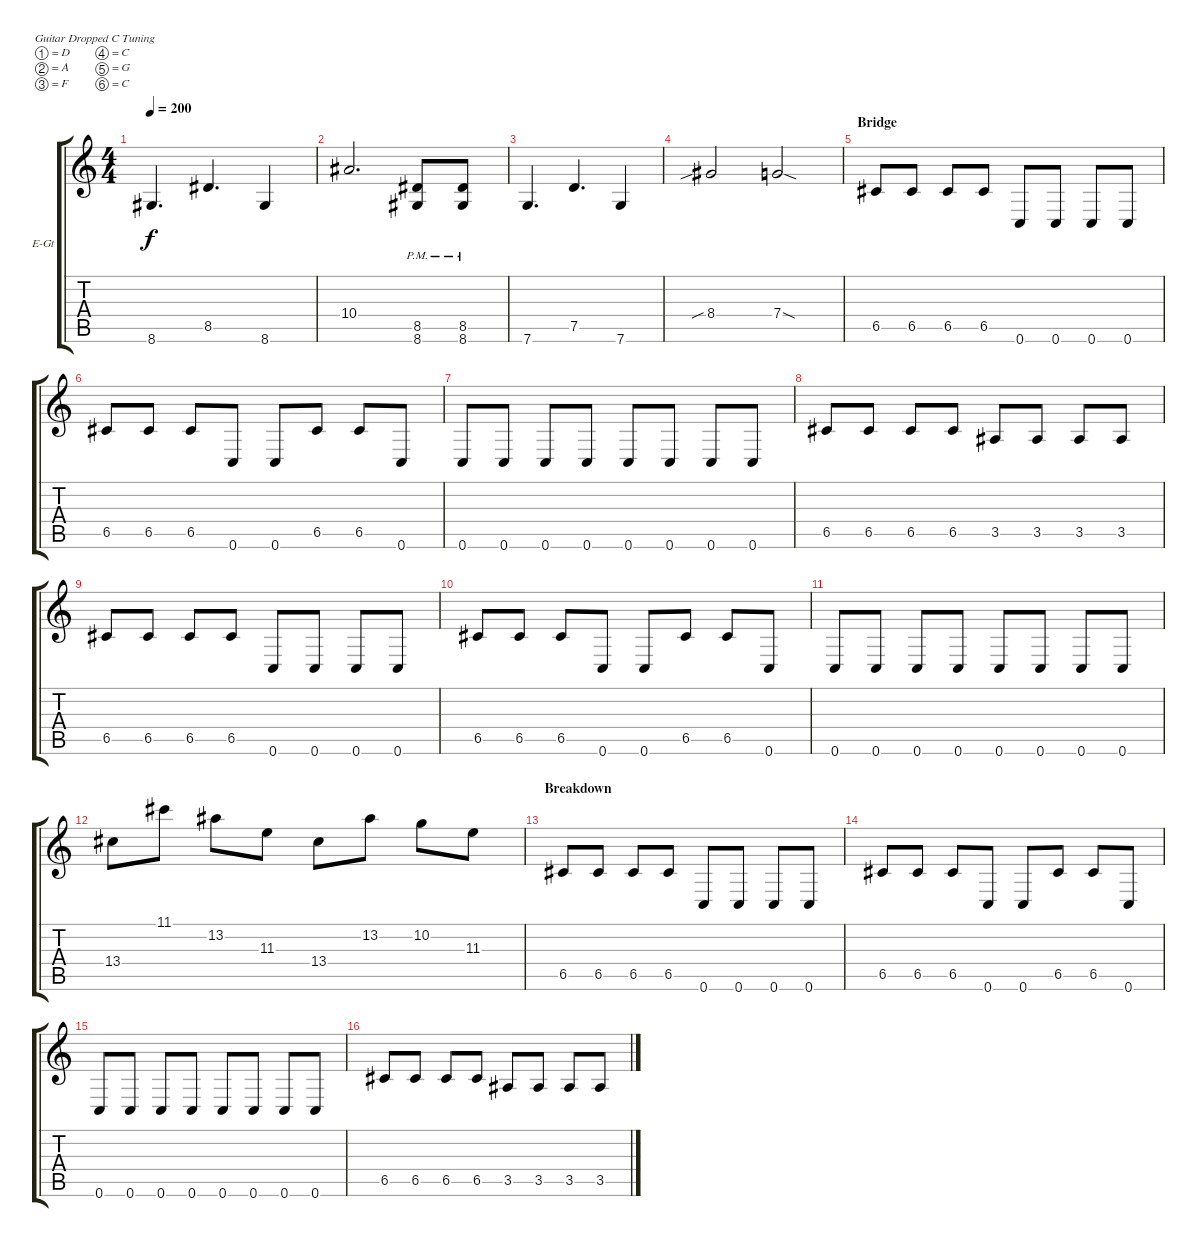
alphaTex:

\defaultSystemsLayout 4
\bracketExtendMode groupsimilarinstruments
\firstSystemTrackNameOrientation horizontal
\otherSystemsTrackNameOrientation horizontal
\track ("Guitar 1" "E-Gt") {instrument distortionguitar}
\staff {score tabs}
\tuning (D4 A3 F3 C3 G2 C2)
\ts (4 4)
\tempo 200
\clef g2
\ks c
8.6.4{d dy f} 8.5.4{d} 8.6.4 |
10.4.2{d} (8.6{pm} 8.5{pm}).8 (8.6{pm} 8.5{pm}).8 |
7.6.4{d} 7.5.4{d} 7.6.4 |
8.4{sib}.2 7.4{sod}.2 |
\section ("" "Bridge")
6.5.8 6.5.8 6.5.8 6.5.8 0.6.8 0.6.8 0.6.8 0.6.8 |
6.5.8 6.5.8 6.5.8 0.6.8 0.6.8 6.5.8 6.5.8 0.6.8 |
0.6.8 0.6.8 0.6.8 0.6.8 0.6.8 0.6.8 0.6.8 0.6.8 |
6.5.8 6.5.8 6.5.8 6.5.8 3.5.8 3.5.8 3.5.8 3.5.8 |
6.5.8 6.5.8 6.5.8 6.5.8 0.6.8 0.6.8 0.6.8 0.6.8 |
6.5.8 6.5.8 6.5.8 0.6.8 0.6.8 6.5.8 6.5.8 0.6.8 |
0.6.8 0.6.8 0.6.8 0.6.8 0.6.8 0.6.8 0.6.8 0.6.8 |
13.4.8 11.1.8 13.2.8 11.3.8 13.4.8 13.2.8 10.2.8 11.3.8 |
\section ("" "Breakdown")
6.5.8 6.5.8 6.5.8 6.5.8 0.6.8 0.6.8 0.6.8 0.6.8 |
6.5.8 6.5.8 6.5.8 0.6.8 0.6.8 6.5.8 6.5.8 0.6.8 |
0.6.8 0.6.8 0.6.8 0.6.8 0.6.8 0.6.8 0.6.8 0.6.8 |
6.5.8 6.5.8 6.5.8 6.5.8 3.5.8 3.5.8 3.5.8 3.5.8
